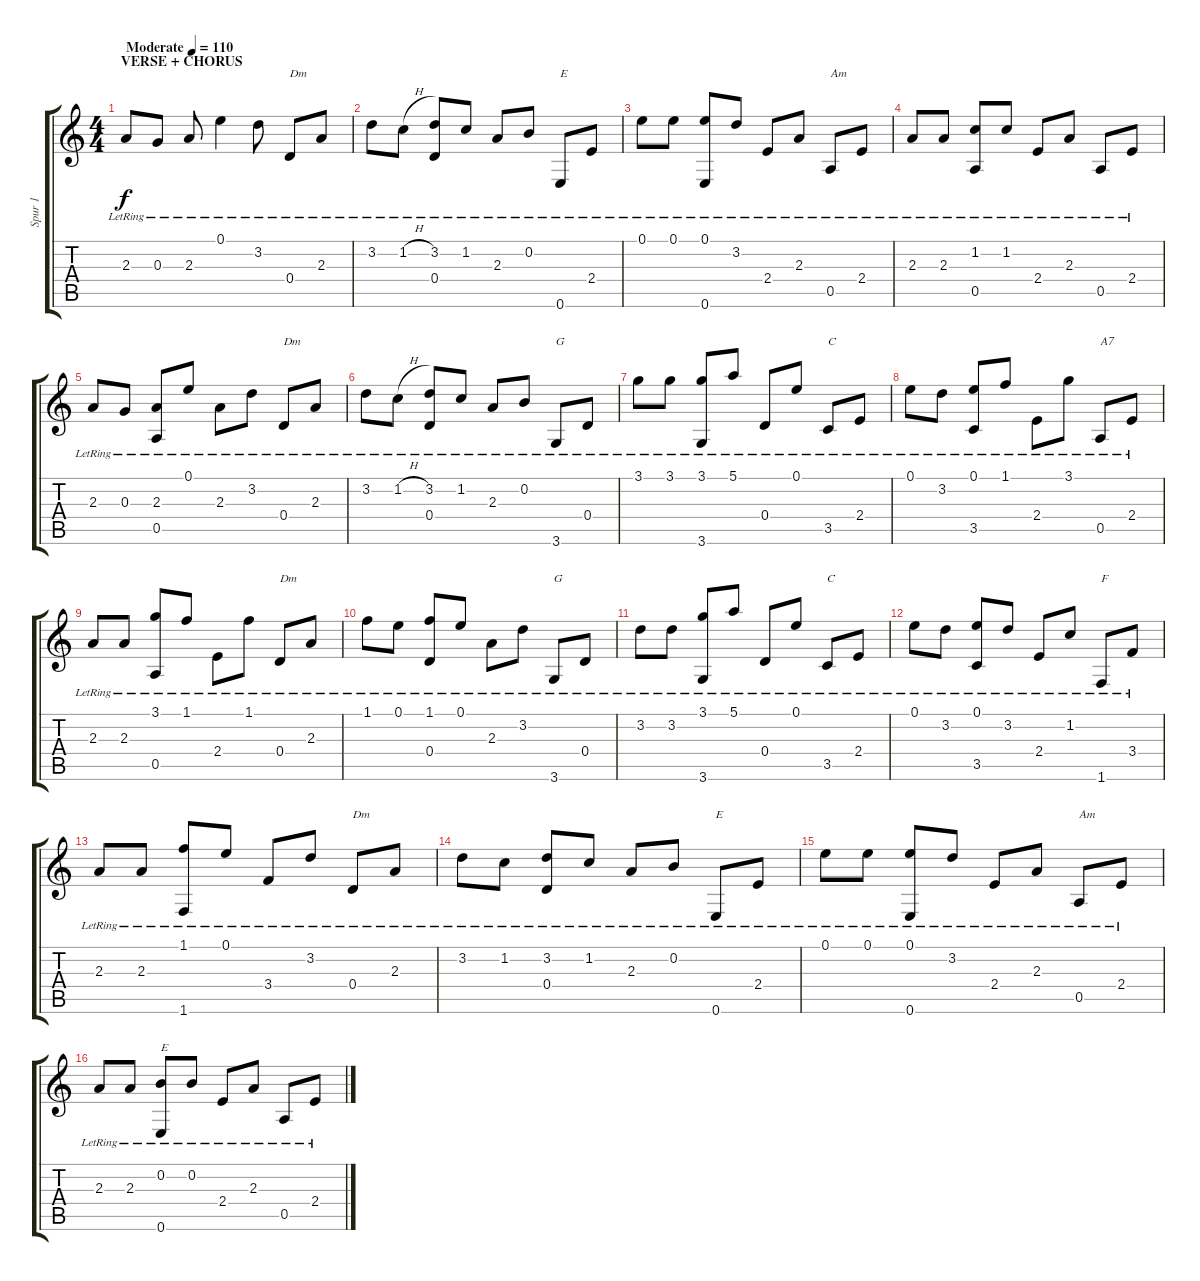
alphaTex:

\track ("Spur 1" "Spur 1") {instrument acousticguitarsteel}
\staff {score tabs}
\tuning (E4 B3 G3 D3 A2 E2) {hide}
\ts (4 4)
\section ("" "VERSE + CHORUS")
\tempo (110 "Moderate")
\clef g2
\ks c
2.3{lr}.8{dy f instrument acousticguitarsteel} 0.3{lr}.8 2.3{lr}.8 0.1{lr}.4 3.2{lr}.8 0.4{lr}.8{txt "Dm"} 2.3{lr}.8 |
3.2{lr}.8 1.2{h lr}.8 (3.2{lr} 0.4{lr}).8 1.2{lr}.8 2.3{lr}.8 0.2{lr}.8 0.6{lr}.8{txt "E"} 2.4{lr}.8 |
0.1{lr}.8 0.1{lr}.8 (0.1{lr} 0.6{lr}).8 3.2{lr}.8 2.4{lr}.8 2.3{lr}.8 0.5{lr}.8{txt "Am"} 2.4{lr}.8 |
2.3{lr}.8 2.3{lr}.8 (1.2{lr} 0.5{lr}).8 1.2{lr}.8 2.4{lr}.8 2.3{lr}.8 0.5{lr}.8 2.4{lr}.8 |
2.3{lr}.8 0.3{lr}.8 (2.3{lr} 0.5{lr}).8 0.1{lr}.8 2.3{lr}.8 3.2{lr}.8 0.4{lr}.8{txt "Dm"} 2.3{lr}.8 |
3.2{lr}.8 1.2{h lr}.8 (3.2{lr} 0.4{lr}).8 1.2{lr}.8 2.3{lr}.8 0.2{lr}.8 3.6{lr}.8{txt "G"} 0.4{lr}.8 |
3.1{lr}.8 3.1{lr}.8 (3.1{lr} 3.6{lr}).8 5.1{lr}.8 0.4{lr}.8 0.1{lr}.8 3.5{lr}.8{txt "C"} 2.4{lr}.8 |
0.1{lr}.8 3.2{lr}.8 (0.1{lr} 3.5{lr}).8 1.1{lr}.8 2.4{lr}.8 3.1{lr}.8 0.5{lr}.8{txt "A7"} 2.4{lr}.8 |
2.3{lr}.8 2.3{lr}.8 (3.1{lr} 0.5{lr}).8 1.1{lr}.8 2.4{lr}.8 1.1{lr}.8 0.4{lr}.8{txt "Dm"} 2.3{lr}.8 |
1.1{lr}.8 0.1{lr}.8 (1.1{lr} 0.4{lr}).8 0.1{lr}.8 2.3{lr}.8 3.2{lr}.8 3.6{lr}.8{txt "G"} 0.4{lr}.8 |
3.2{lr}.8 3.2{lr}.8 (3.1{lr} 3.6{lr}).8 5.1{lr}.8 0.4{lr}.8 0.1{lr}.8 3.5{lr}.8{txt "C"} 2.4{lr}.8 |
0.1{lr}.8 3.2{lr}.8 (0.1{lr} 3.5{lr}).8 3.2{lr}.8 2.4{lr}.8 1.2{lr}.8 1.6{lr}.8{txt "F"} 3.4{lr}.8 |
2.3{lr}.8 2.3{lr}.8 (1.1{lr} 1.6{lr}).8 0.1{lr}.8 3.4{lr}.8 3.2{lr}.8 0.4{lr}.8{txt "Dm"} 2.3{lr}.8 |
3.2{lr}.8 1.2{lr}.8 (3.2{lr} 0.4{lr}).8 1.2{lr}.8 2.3{lr}.8 0.2{lr}.8 0.6{lr}.8{txt "E"} 2.4{lr}.8 |
0.1{lr}.8 0.1{lr}.8 (0.1{lr} 0.6{lr}).8 3.2{lr}.8 2.4{lr}.8 2.3{lr}.8 0.5{lr}.8{txt "Am"} 2.4{lr}.8 |
2.3{lr}.8 2.3{lr}.8 (0.2{lr} 0.6{lr}).8{txt "E"} 0.2{lr}.8 2.4{lr}.8 2.3{lr}.8 0.5{lr}.8 2.4{lr}.8
